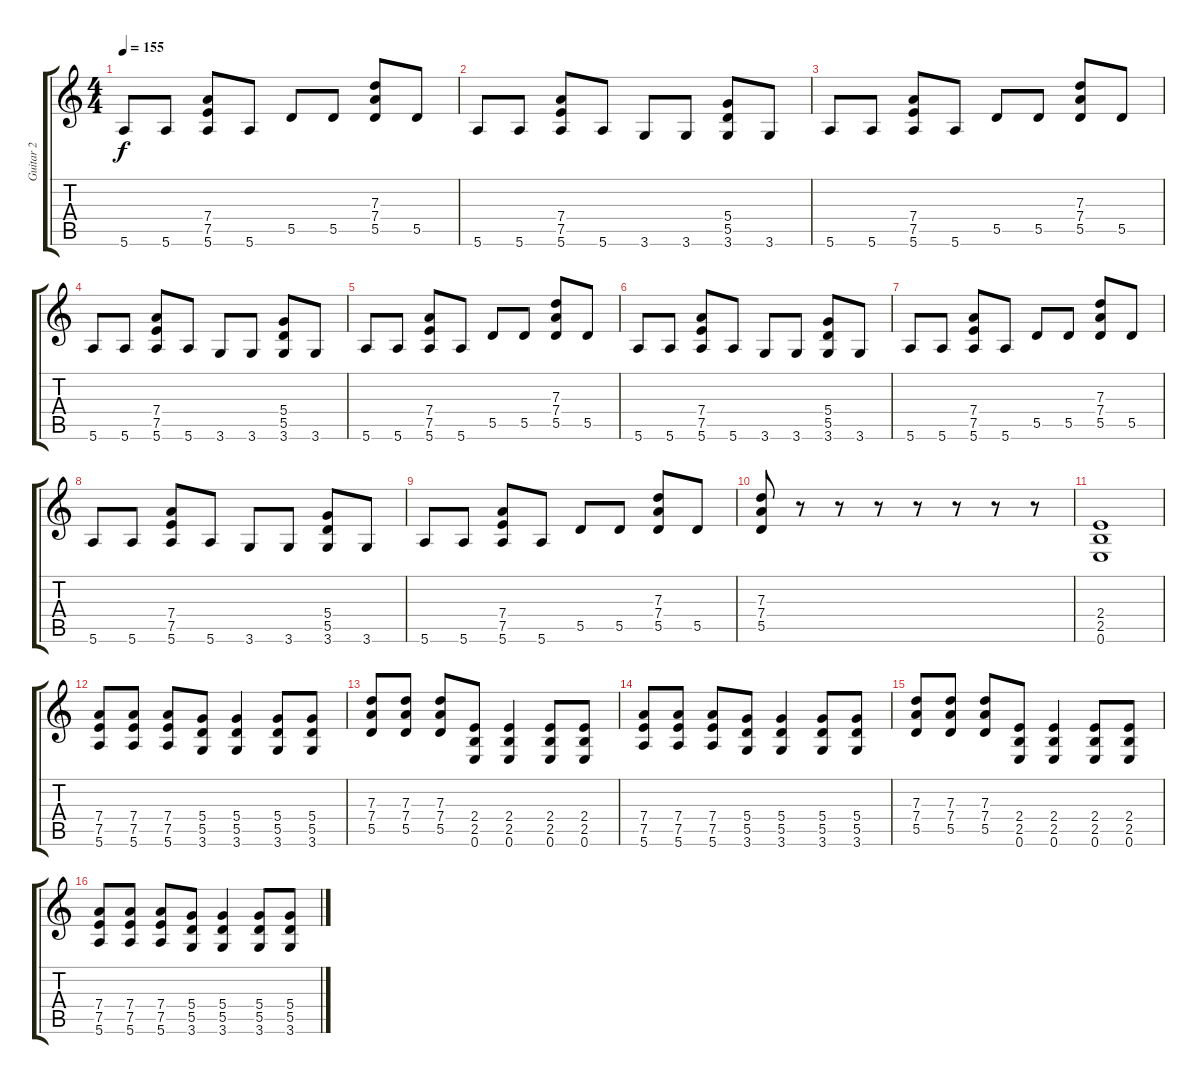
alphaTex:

\track ("Guitar 2" "Guitar 2") {instrument distortionguitar}
\staff {score tabs}
\tuning (E4 B3 G3 D3 A2 E2) {hide}
\ts (4 4)
\tempo 155
\clef g2
\ks c
5.6.8{dy f} 5.6.8 (7.4 7.5 5.6).8 5.6.8 5.5.8 5.5.8 (7.3 7.4 5.5).8 5.5.8 |
5.6.8 5.6.8 (7.4 7.5 5.6).8 5.6.8 3.6.8 3.6.8 (5.4 5.5 3.6).8 3.6.8 |
5.6.8 5.6.8 (7.4 7.5 5.6).8 5.6.8 5.5.8 5.5.8 (7.3 7.4 5.5).8 5.5.8 |
5.6.8 5.6.8 (7.4 7.5 5.6).8 5.6.8 3.6.8 3.6.8 (5.4 5.5 3.6).8 3.6.8 |
5.6.8 5.6.8 (7.4 7.5 5.6).8 5.6.8 5.5.8 5.5.8 (7.3 7.4 5.5).8 5.5.8 |
5.6.8 5.6.8 (7.4 7.5 5.6).8 5.6.8 3.6.8 3.6.8 (5.4 5.5 3.6).8 3.6.8 |
5.6.8 5.6.8 (7.4 7.5 5.6).8 5.6.8 5.5.8 5.5.8 (7.3 7.4 5.5).8 5.5.8 |
5.6.8 5.6.8 (7.4 7.5 5.6).8 5.6.8 3.6.8 3.6.8 (5.4 5.5 3.6).8 3.6.8 |
5.6.8 5.6.8 (7.4 7.5 5.6).8 5.6.8 5.5.8 5.5.8 (7.3 7.4 5.5).8 5.5.8 |
(7.3 7.4 5.5).8 r.8 r.8 r.8 r.8 r.8 r.8 r.8 |
(2.4 2.5 0.6).1 |
(7.4 7.5 5.6).8 (7.4 7.5 5.6).8 (7.4 7.5 5.6).8 (5.4 5.5 3.6).8 (5.4 5.5 3.6).4 (5.4 5.5 3.6).8 (5.4 5.5 3.6).8 |
(7.3 7.4 5.5).8 (7.3 7.4 5.5).8 (7.3 7.4 5.5).8 (2.4 2.5 0.6).8 (2.4 2.5 0.6).4 (2.4 2.5 0.6).8 (2.4 2.5 0.6).8 |
(7.4 7.5 5.6).8 (7.4 7.5 5.6).8 (7.4 7.5 5.6).8 (5.4 5.5 3.6).8 (5.4 5.5 3.6).4 (5.4 5.5 3.6).8 (5.4 5.5 3.6).8 |
(7.3 7.4 5.5).8 (7.3 7.4 5.5).8 (7.3 7.4 5.5).8 (2.4 2.5 0.6).8 (2.4 2.5 0.6).4 (2.4 2.5 0.6).8 (2.4 2.5 0.6).8 |
(7.4 7.5 5.6).8 (7.4 7.5 5.6).8 (7.4 7.5 5.6).8 (5.4 5.5 3.6).8 (5.4 5.5 3.6).4 (5.4 5.5 3.6).8 (5.4 5.5 3.6).8
